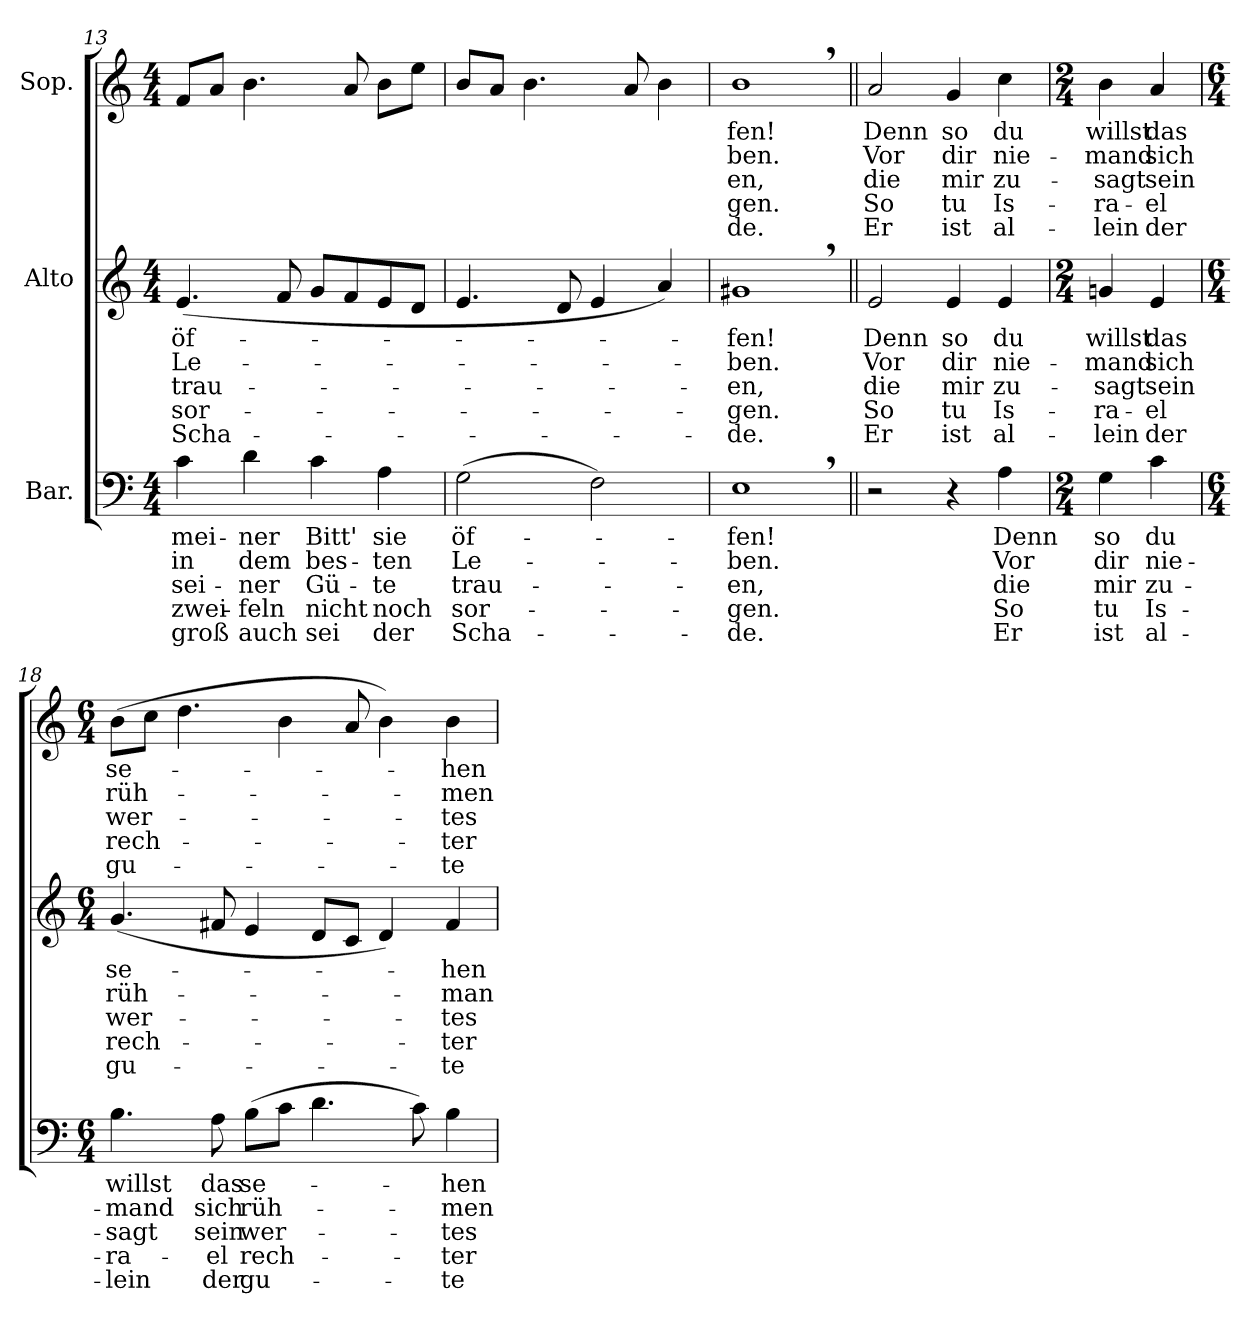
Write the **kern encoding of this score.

**kern	**text	**text	**text	**text	**text	**kern	**text	**text	**text	**text	**text	**kern	**text	**text	**text	**text	**text
*part3	*part3	*part3	*part3	*part3	*part3	*part2	*part2	*part2	*part2	*part2	*part2	*part1	*part1	*part1	*part1	*part1	*part1
*staff3	*staff3	*staff3	*staff3	*staff3	*staff3	*staff2	*staff2	*staff2	*staff2	*staff2	*staff2	*staff1	*staff1	*staff1	*staff1	*staff1	*staff1
*I"Bar.	*	*	*	*	*	*I"Alto	*	*	*	*	*	*I"Sop.	*	*	*	*	*
*clefF4	*	*	*	*	*	*clefG2	*	*	*	*	*	*clefG2	*	*	*	*	*
*k[]	*	*	*	*	*	*k[]	*	*	*	*	*	*k[]	*	*	*	*	*
*C:	*	*	*	*	*	*C:	*	*	*	*	*	*C:	*	*	*	*	*
*M4/4	*	*	*	*	*	*M4/4	*	*	*	*	*	*M4/4	*	*	*	*	*
=13	=13	=13	=13	=13	=13	=13	=13	=13	=13	=13	=13	=13	=13	=13	=13	=13	=13
!	!LO:LY:b	!LO:LY:b	!LO:LY:b	!LO:LY:b	!LO:LY:b	!	!	!	!	!	!	!	!	!	!	!	!
!	!	!	!	!	!	!	!LO:LY:b	!LO:LY:b	!LO:LY:b	!LO:LY:b	!LO:LY:b	!	!	!	!	!	!
4c\	mei-	in	sei-	-zwei-	groß	(<4.e/	öf-	Le-	trau-	sor-	Scha-	8f/L	.	.	.	.	.
.	.	.	.	.	.	.	.	.	.	.	.	8a/J	.	.	.	.	.
!	!LO:LY:b	!LO:LY:b	!LO:LY:b	!LO:LY:b	!LO:LY:b	!	!	!	!	!	!	!	!	!	!	!	!
4d\	-ner	dem	-ner	-feln	auch	.	.	.	.	.	.	4.b\	.	.	.	.	.
.	.	.	.	.	.	8f/	.	.	.	.	.	.	.	.	.	.	.
!	!LO:LY:b	!LO:LY:b	!LO:LY:b	!LO:LY:b	!LO:LY:b	!	!	!	!	!	!	!	!	!	!	!	!
4c\	Bitt'	bes-	Gü-	nicht	sei	8g/L	.	.	.	.	.	.	.	.	.	.	.
.	.	.	.	.	.	8f/	.	.	.	.	.	8a/	.	.	.	.	.
!	!LO:LY:b	!LO:LY:b	!LO:LY:b	!LO:LY:b	!LO:LY:b	!	!	!	!	!	!	!	!	!	!	!	!
4A\	sie	-ten	-te	noch	der	8e/	.	.	.	.	.	8b\L	.	.	.	.	.
.	.	.	.	.	.	8d/J	.	.	.	.	.	8ee\J	.	.	.	.	.
=14	=14	=14	=14	=14	=14	=14	=14	=14	=14	=14	=14	=14	=14	=14	=14	=14	=14
!	!LO:LY:b	!LO:LY:b	!LO:LY:b	!LO:LY:b	!LO:LY:b	!	!	!	!	!	!	!	!	!	!	!	!
(>2G\	öf-	Le-	trau-	sor-	Scha-	4.e/	.	.	.	.	.	8b/L	.	.	.	.	.
.	.	.	.	.	.	.	.	.	.	.	.	8a/J	.	.	.	.	.
.	.	.	.	.	.	.	.	.	.	.	.	4.b\	.	.	.	.	.
.	.	.	.	.	.	8d/	.	.	.	.	.	.	.	.	.	.	.
2F\)	.	.	.	.	.	4e/	.	.	.	.	.	.	.	.	.	.	.
.	.	.	.	.	.	.	.	.	.	.	.	8a/	.	.	.	.	.
.	.	.	.	.	.	4a/)	.	.	.	.	.	4b\	.	.	.	.	.
=15	=15	=15	=15	=15	=15	=15	=15	=15	=15	=15	=15	=15	=15	=15	=15	=15	=15
!	!LO:LY:b	!LO:LY:b	!LO:LY:b	!LO:LY:b	!LO:LY:b	!	!	!	!	!	!	!	!	!	!	!	!
!	!	!	!	!	!	!	!LO:LY:b	!LO:LY:b	!LO:LY:b	!LO:LY:b	!LO:LY:b	!	!	!	!	!	!
!	!	!	!	!	!	!	!	!	!	!	!	!	!LO:LY:b	!LO:LY:b	!LO:LY:b	!LO:LY:b	!LO:LY:b
1E,>	-fen!	-ben.	-en,	-gen.	-de.	1g#X,>	-fen!	-ben.	-en,	-gen.	-de.	1b,>	-fen!	-ben.	-en,	-gen.	-de.
!!LO:PB:g=z
=16||	=16||	=16||	=16||	=16||	=16||	=16||	=16||	=16||	=16||	=16||	=16||	=16||	=16||	=16||	=16||	=16||	=16||
!	!	!	!	!	!	!	!LO:LY:b	!LO:LY:b	!LO:LY:b	!LO:LY:b	!LO:LY:b	!	!	!	!	!	!
!	!	!	!	!	!	!	!	!	!	!	!	!	!LO:LY:b	!LO:LY:b	!LO:LY:b	!LO:LY:b	!LO:LY:b
2r	.	.	.	.	.	2e/	Denn	Vor	die	So	Er	2a/	Denn	Vor	die	So	Er
!	!	!	!	!	!	!	!LO:LY:b	!LO:LY:b	!LO:LY:b	!LO:LY:b	!LO:LY:b	!	!	!	!	!	!
!	!	!	!	!	!	!	!	!	!	!	!	!	!LO:LY:b	!LO:LY:b	!LO:LY:b	!LO:LY:b	!LO:LY:b
4r	.	.	.	.	.	4e/	so	dir	mir	tu	ist	4g/	so	dir	mir	tu	ist
!	!LO:LY:b	!LO:LY:b	!LO:LY:b	!LO:LY:b	!LO:LY:b	!	!	!	!	!	!	!	!	!	!	!	!
!	!	!	!	!	!	!	!LO:LY:b	!LO:LY:b	!LO:LY:b	!LO:LY:b	!LO:LY:b	!	!	!	!	!	!
!	!	!	!	!	!	!	!	!	!	!	!	!	!LO:LY:b	!LO:LY:b	!LO:LY:b	!LO:LY:b	!LO:LY:b
4A\	Denn	Vor	die	So	Er	4e/	du	nie-	zu-	Is-	al-	4cc\	du	nie-	zu-	Is-	al-
=17	=17	=17	=17	=17	=17	=17	=17	=17	=17	=17	=17	=17	=17	=17	=17	=17	=17
*M2/4	*	*	*	*	*	*M2/4	*	*	*	*	*	*M2/4	*	*	*	*	*
!	!LO:LY:b	!LO:LY:b	!LO:LY:b	!LO:LY:b	!LO:LY:b	!	!	!	!	!	!	!	!	!	!	!	!
!	!	!	!	!	!	!	!LO:LY:b	!LO:LY:b	!LO:LY:b	!LO:LY:b	!LO:LY:b	!	!	!	!	!	!
!	!	!	!	!	!	!	!	!	!	!	!	!	!LO:LY:b	!LO:LY:b	!LO:LY:b	!LO:LY:b	!LO:LY:b
4G\	so	dir	mir	tu	ist	4gn/	willst	-mand	-sagt	-ra-	-lein	4b\	willst	-mand	-sagt	-ra-	-lein
!	!LO:LY:b	!LO:LY:b	!LO:LY:b	!LO:LY:b	!LO:LY:b	!	!	!	!	!	!	!	!	!	!	!	!
!	!	!	!	!	!	!	!LO:LY:b	!LO:LY:b	!LO:LY:b	!LO:LY:b	!LO:LY:b	!	!	!	!	!	!
!	!	!	!	!	!	!	!	!	!	!	!	!	!LO:LY:b	!LO:LY:b	!LO:LY:b	!LO:LY:b	!LO:LY:b
4c\	du	nie-	zu-	Is-	al-	4e/	das	sich	sein	-el	der	4a/	das	sich	sein	-el	der
=18	=18	=18	=18	=18	=18	=18	=18	=18	=18	=18	=18	=18	=18	=18	=18	=18	=18
*M6/4	*	*	*	*	*	*M6/4	*	*	*	*	*	*M6/4	*	*	*	*	*
!	!LO:LY:b	!LO:LY:b	!LO:LY:b	!LO:LY:b	!LO:LY:b	!	!	!	!	!	!	!	!	!	!	!	!
!	!	!	!	!	!	!	!LO:LY:b	!LO:LY:b	!LO:LY:b	!LO:LY:b	!LO:LY:b	!	!	!	!	!	!
!	!	!	!	!	!	!	!	!	!	!	!	!	!LO:LY:b	!LO:LY:b	!LO:LY:b	!LO:LY:b	!LO:LY:b
4.B\	willst	-mand	-sagt	-ra-	-lein	(<4.g/	se-	rüh-	wer-	rech-	gu-	(>8b\L	se-	rüh-	wer-	rech-	gu-
.	.	.	.	.	.	.	.	.	.	.	.	8cc\J	.	.	.	.	.
.	.	.	.	.	.	.	.	.	.	.	.	4.dd\	.	.	.	.	.
!	!LO:LY:b	!LO:LY:b	!LO:LY:b	!LO:LY:b	!LO:LY:b	!	!	!	!	!	!	!	!	!	!	!	!
8A\	das	sich	sein	-el	der	8f#X/	.	.	.	.	.	.	.	.	.	.	.
!	!LO:LY:b	!LO:LY:b	!LO:LY:b	!LO:LY:b	!LO:LY:b	!	!	!	!	!	!	!	!	!	!	!	!
(>8B\L	se-	rüh-	wer-	rech-	gu-	4e/	.	.	.	.	.	.	.	.	.	.	.
8c\J	.	.	.	.	.	.	.	.	.	.	.	4b\	.	.	.	.	.
4.d\	.	.	.	.	.	8d/L	.	.	.	.	.	.	.	.	.	.	.
.	.	.	.	.	.	8c/J	.	.	.	.	.	8a/	.	.	.	.	.
.	.	.	.	.	.	4d/)	.	.	.	.	.	4b\)	.	.	.	.	.
8c\)	.	.	.	.	.	.	.	.	.	.	.	.	.	.	.	.	.
!	!LO:LY:b	!LO:LY:b	!LO:LY:b	!LO:LY:b	!LO:LY:b	!	!	!	!	!	!	!	!	!	!	!	!
!	!	!	!	!	!	!	!LO:LY:b	!LO:LY:b	!LO:LY:b	!LO:LY:b	!LO:LY:b	!	!	!	!	!	!
!	!	!	!	!	!	!	!	!	!	!	!	!	!LO:LY:b	!LO:LY:b	!LO:LY:b	!LO:LY:b	!LO:LY:b
4B\	-hen	-men	-tes	-ter	-te	4f#/	-hen	-man	-tes	-ter	-te	4b\	-hen	-men	-tes	-ter	-te
=	=	=	=	=	=	=	=	=	=	=	=	=	=	=	=	=	=
*-	*-	*-	*-	*-	*-	*-	*-	*-	*-	*-	*-	*-	*-	*-	*-	*-	*-
